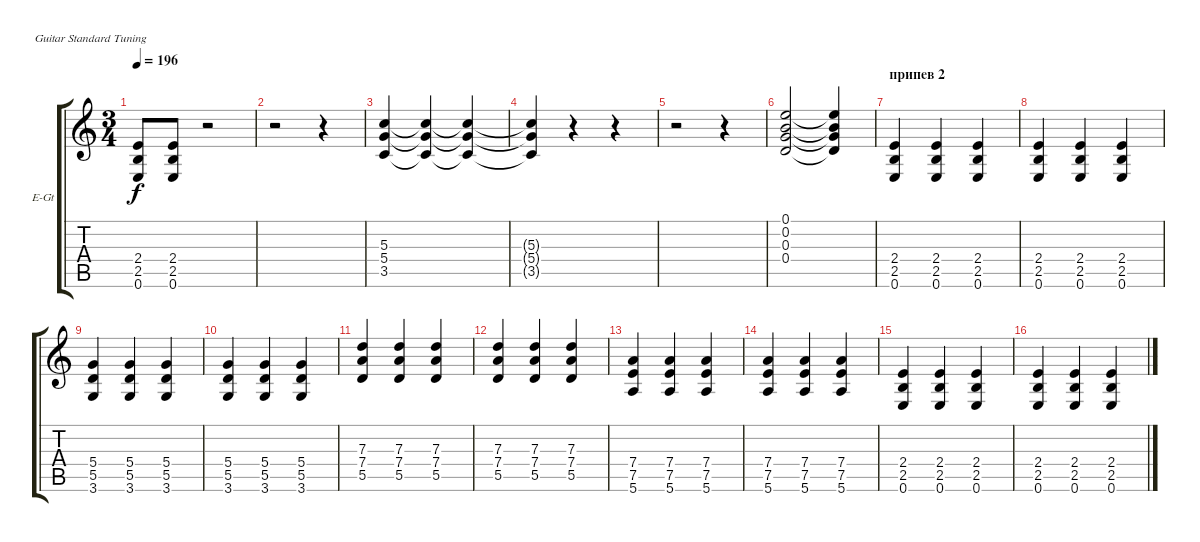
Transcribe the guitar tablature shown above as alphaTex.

\defaultSystemsLayout 4
\bracketExtendMode groupsimilarinstruments
\firstSystemTrackNameOrientation horizontal
\otherSystemsTrackNameOrientation horizontal
\track ("Tom Thacker" "E-Gt") {instrument distortionguitar}
\staff {score tabs}
\tuning (E4 B3 G3 D3 A2 E2)
\ts (3 4)
\tempo 196
\clef g2
\ks c
(2.4 2.5 0.6).8{dy f} (2.4 2.5 0.6).8 r.2 |
r.2 r.4 |
(5.3 5.4 3.5).4 (5.3{t} 5.4{t} 3.5{t}).4 (5.3{t} 5.4{t} 3.5{t}).4 |
(5.3{t} 5.4{t} 3.5{t}).4 r.4 r.4 |
r.2 r.4 |
(0.1 0.2 0.3 0.4).2 (0.1{t} 0.2{t} 0.3{t} 0.4{t}).4 |
\section ("" "припев 2")
(2.4 2.5 0.6).4 (2.4 2.5 0.6).4 (2.4 2.5 0.6).4 |
(2.4 2.5 0.6).4 (2.4 2.5 0.6).4 (2.4 2.5 0.6).4 |
(5.4 5.5 3.6).4 (5.4 5.5 3.6).4 (5.4 5.5 3.6).4 |
(5.4 5.5 3.6).4 (5.4 5.5 3.6).4 (5.4 5.5 3.6).4 |
(7.3 7.4 5.5).4 (7.3 7.4 5.5).4 (7.3 7.4 5.5).4 |
(7.3 7.4 5.5).4 (7.3 7.4 5.5).4 (7.3 7.4 5.5).4 |
(7.4 7.5 5.6).4 (7.4 7.5 5.6).4 (7.4 7.5 5.6).4 |
(7.4 7.5 5.6).4 (7.4 7.5 5.6).4 (7.4 7.5 5.6).4 |
(2.4 2.5 0.6).4 (2.4 2.5 0.6).4 (2.4 2.5 0.6).4 |
(2.4 2.5 0.6).4 (2.4 2.5 0.6).4 (2.4 2.5 0.6).4
